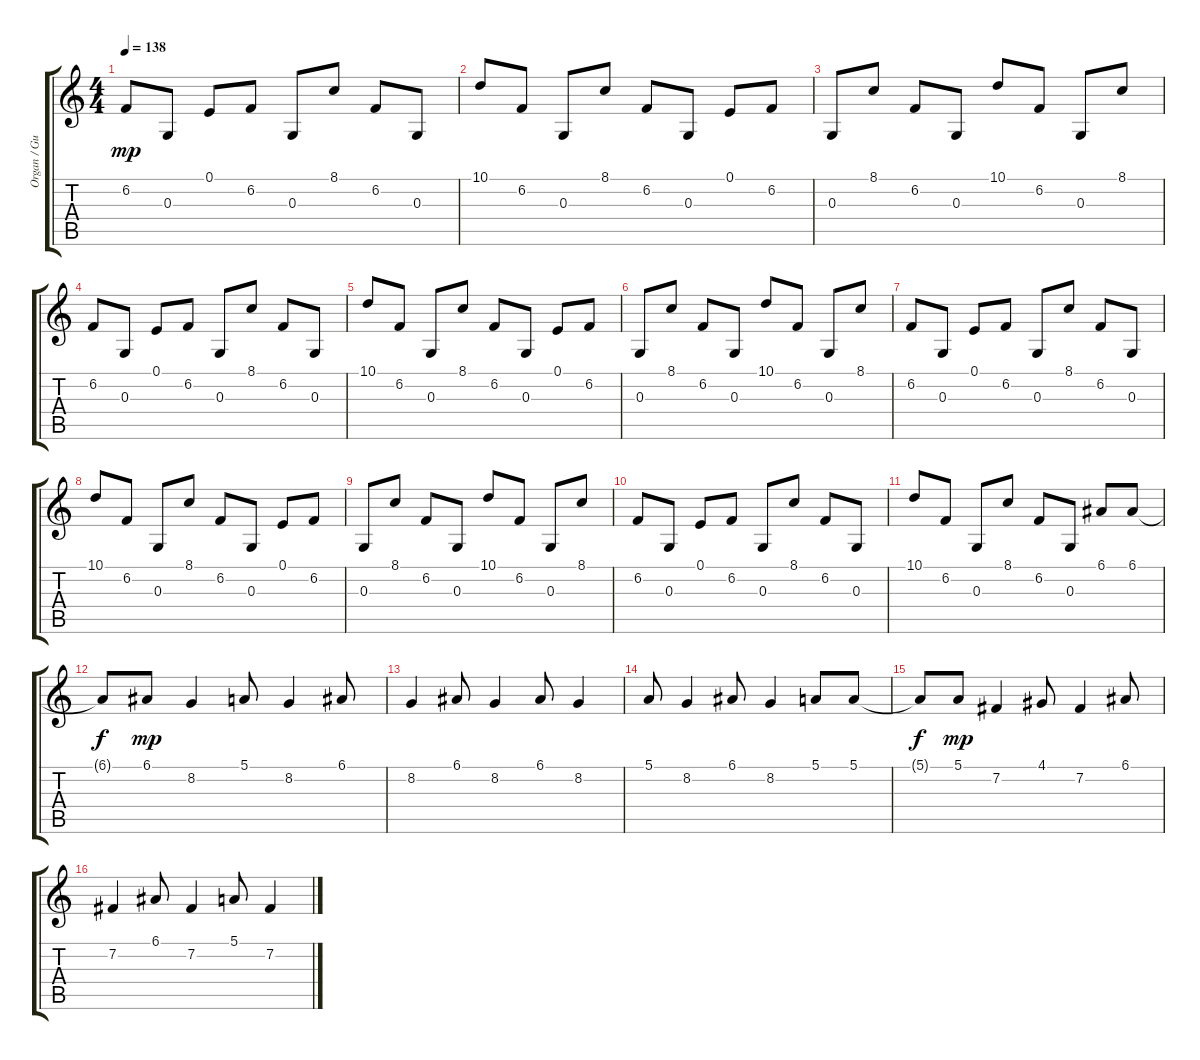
\track ("Organ / Guitar" "Organ / Gu") {instrument frenchhorn}
\staff {score tabs}
\tuning (E4 B3 G3 D3 A2 E2) {hide}
\ts (4 4)
\tempo 138
\clef g2
\ks c
6.2.8{dy mp} 0.3.8 0.1.8 6.2.8 0.3.8 8.1.8 6.2.8 0.3.8 |
10.1.8 6.2.8 0.3.8 8.1.8 6.2.8 0.3.8 0.1.8 6.2.8 |
0.3.8 8.1.8 6.2.8 0.3.8 10.1.8 6.2.8 0.3.8 8.1.8 |
6.2.8 0.3.8 0.1.8 6.2.8 0.3.8 8.1.8 6.2.8 0.3.8 |
10.1.8 6.2.8 0.3.8 8.1.8 6.2.8 0.3.8 0.1.8 6.2.8 |
0.3.8 8.1.8 6.2.8 0.3.8 10.1.8 6.2.8 0.3.8 8.1.8 |
6.2.8 0.3.8 0.1.8 6.2.8 0.3.8 8.1.8 6.2.8 0.3.8 |
10.1.8 6.2.8 0.3.8 8.1.8 6.2.8 0.3.8 0.1.8 6.2.8 |
0.3.8 8.1.8 6.2.8 0.3.8 10.1.8 6.2.8 0.3.8 8.1.8 |
6.2.8 0.3.8 0.1.8 6.2.8 0.3.8 8.1.8 6.2.8 0.3.8 |
10.1.8 6.2.8 0.3.8 8.1.8 6.2.8 0.3.8 6.1.8 6.1.8 |
6.1{t}.8{dy f} 6.1.8{dy mp} 8.2.4 5.1.8 8.2.4 6.1.8 |
8.2.4 6.1.8 8.2.4 6.1.8 8.2.4 |
5.1.8 8.2.4 6.1.8 8.2.4 5.1.8 5.1.8 |
5.1{t}.8{dy f} 5.1.8{dy mp} 7.2.4 4.1.8 7.2.4 6.1.8 |
7.2.4 6.1.8 7.2.4 5.1.8 7.2.4
